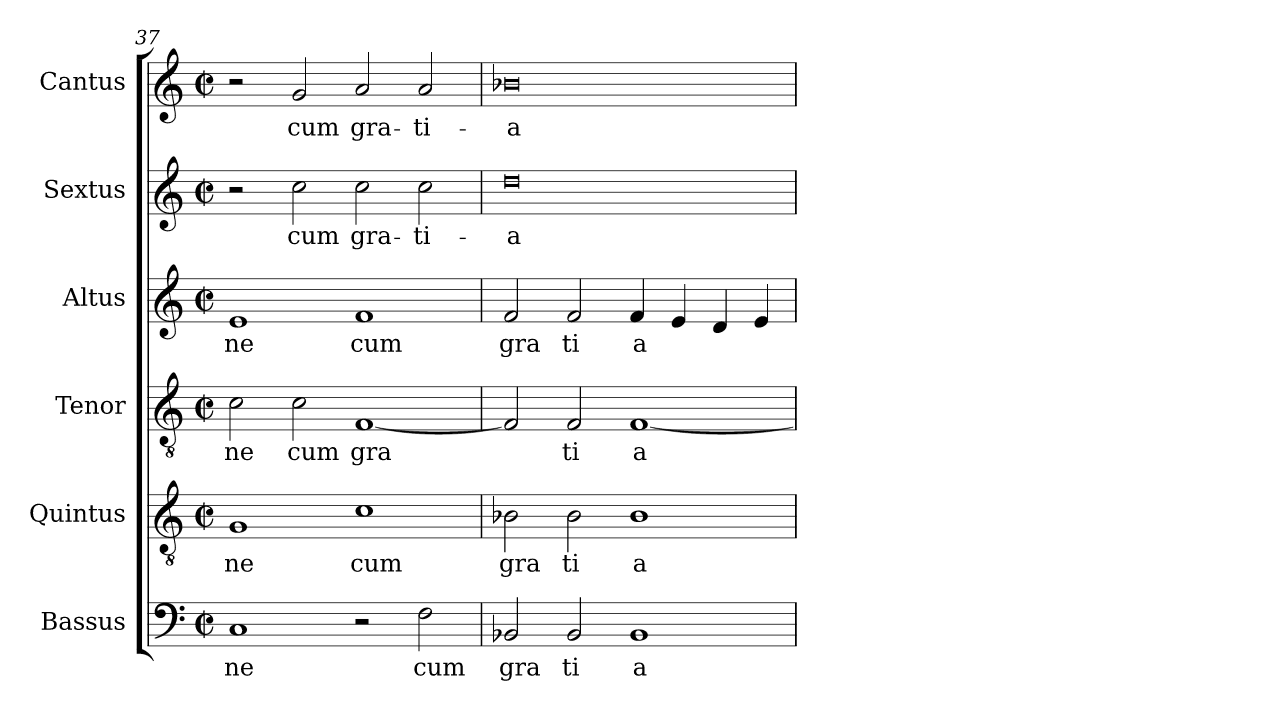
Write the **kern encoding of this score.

**kern	**text	**kern	**text	**kern	**text	**kern	**text	**kern	**text	**kern	**text
*part6	*part6	*part5	*part5	*part4	*part4	*part3	*part3	*part2	*part2	*part1	*part1
*staff6	*staff6	*staff5	*staff5	*staff4	*staff4	*staff3	*staff3	*staff2	*staff2	*staff1	*staff1
*I"Bassus	*	*I"Quintus	*	*I"Tenor	*	*I"Altus	*	*I"Sextus	*	*I"Cantus	*
!!LO:LB:g=z
*clefF4	*	*clefGv2	*	*clefGv2	*	*clefG2	*	*clefG2	*	*clefG2	*
*M2/2	*	*M2/2	*	*M2/2	*	*M2/2	*	*M2/2	*	*M2/2	*
*met(c|)	*	*met(c|)	*	*met(c|)	*	*met(c|)	*	*met(c|)	*	*met(c|)	*
=37	=37	=37	=37	=37	=37	=37	=37	=37	=37	=37	=37
!	!LO:LY:b:cj	!	!LO:LY:b:cj	!	!LO:LY:b:cj	!	!LO:LY:b:cj	!	!	!	!
1C	-ne	1G	ne	2c\	-ne	1e	-ne	2r	.	2r	.
!	!	!	!	!	!LO:LY:b:cj	!	!	!	!LO:LY:b:cj	!	!LO:LY:b:cj
.	.	.	.	2c\	cum	.	.	2cc\	cum	2g/	cum
!	!	!	!LO:LY:b:cj	!	!LO:LY:b:cj	!	!LO:LY:b:cj	!	!LO:LY:b:cj	!	!LO:LY:b:cj
2r	.	1c	cum	[<1F	gra	1f	cum	2cc\	gra-	2a/	gra-
!	!LO:LY:b:cj	!	!	!	!	!	!	!	!LO:LY:b:cj	!	!LO:LY:b:cj
2F\	cum	.	.	.	.	.	.	2cc\	-ti-	2a/	-ti-
=38	=38	=38	=38	=38	=38	=38	=38	=38	=38	=38	=38
!	!LO:LY:b:cj	!	!LO:LY:b:cj	!	!	!	!LO:LY:b:cj	!	!LO:LY:b:cj	!	!LO:LY:b:cj
2BB-X/	gra	2B-X\	gra	2F/]	.	2f/	gra	0dd	-a-	0b-X	-a-
!	!LO:LY:b:cj	!	!LO:LY:b:cj	!	!LO:LY:b:cj	!	!LO:LY:b:cj	!	!	!	!
2BB-/	ti	2B-\	ti	2F/	ti	2f/	ti	.	.	.	.
!	!LO:LY:b:cj	!	!LO:LY:b:cj	!	!LO:LY:b:rj	!	!LO:LY:b:cj	!	!	!	!
1BB-	a	1B-	a	[<1F	a	4f/	a	.	.	.	.
.	.	.	.	.	.	4e/	.	.	.	.	.
.	.	.	.	.	.	4d/	.	.	.	.	.
.	.	.	.	.	.	4e/	.	.	.	.	.
=	=	=	=	=	=	=	=	=	=	=	=
*-	*-	*-	*-	*-	*-	*-	*-	*-	*-	*-	*-
